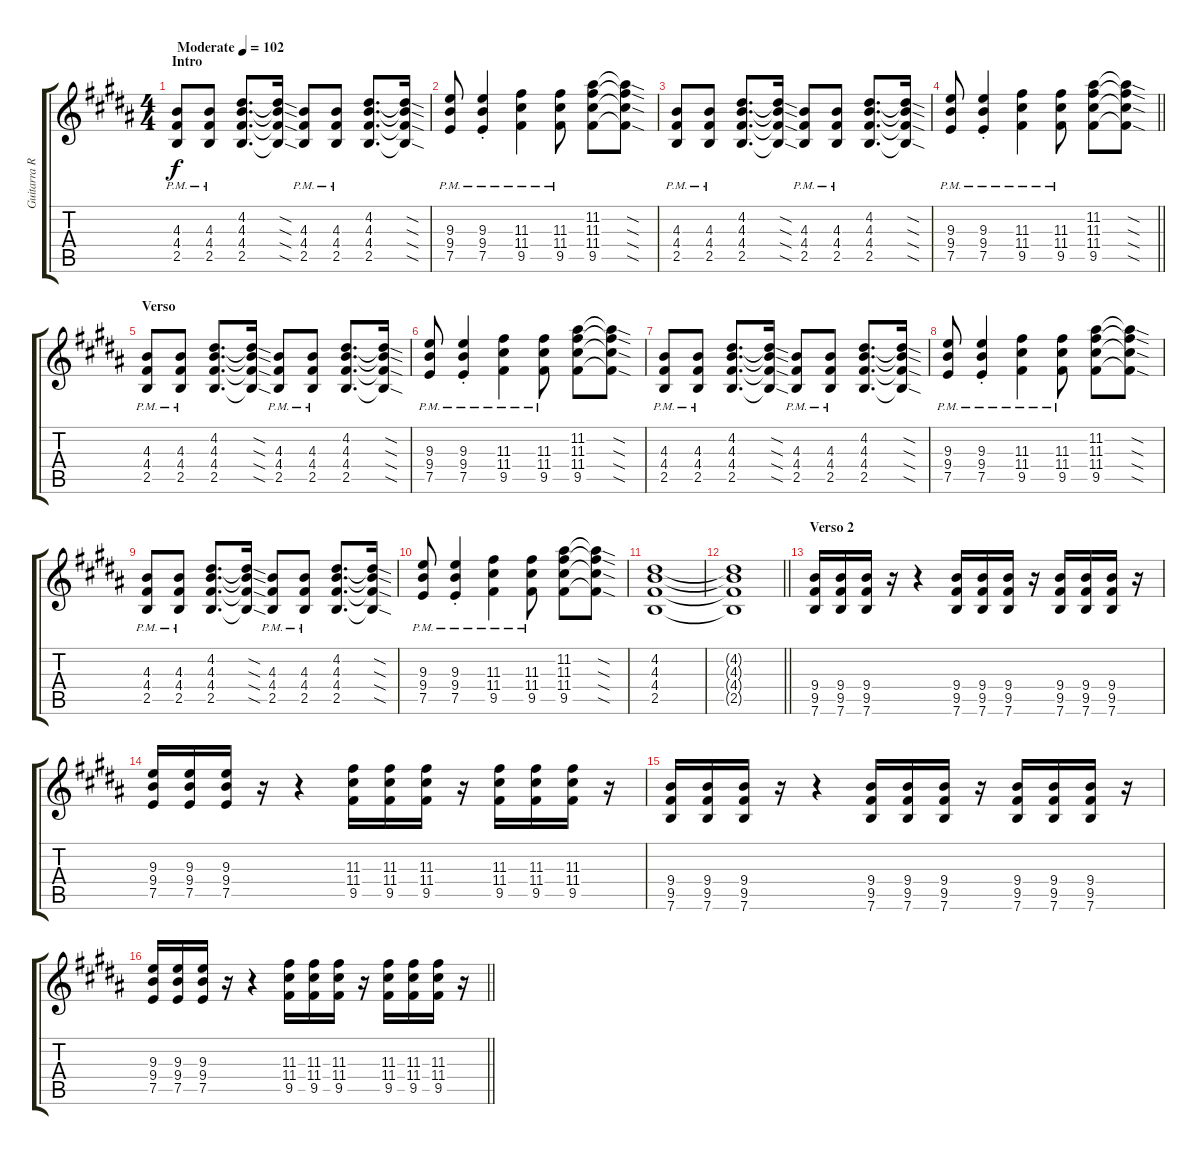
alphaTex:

\track ("Guitarra Ritmica" "Guitarra R") {instrument overdrivenguitar}
\staff {score tabs}
\tuning (E4 B3 G3 D3 A2 E2) {hide}
\ts (4 4)
\section ("" "Intro")
\tempo (102 "Moderate")
\clef g2
\ks b
(4.3{pm} 4.4{pm} 2.5{pm}).8{dy f instrument overdrivenguitar} (4.3{pm} 4.4{pm} 2.5{pm}).8 (4.2 4.3 4.4 2.5).8{d} (4.2{sod t} 4.3{sod t} 4.4{sod t} 2.5{sod t}).16 (4.3{pm} 4.4{pm} 2.5{pm}).8 (4.3{pm} 4.4{pm} 2.5{pm}).8 (4.2 4.3 4.4 2.5).8{d} (4.2{sod t} 4.3{sod t} 4.4{sod t} 2.5{sod t}).16 |
(9.3{pm} 9.4{pm} 7.5{pm}).8 (9.3{pm st} 9.4{pm st} 7.5{pm st}).4 (11.3{pm} 11.4{pm} 9.5{pm}).4 (11.3{pm} 11.4{pm} 9.5{pm}).8 (11.2 11.3 11.4 9.5).8 (11.2{sod t} 11.3{sod t} 11.4{sod t} 9.5{sod t}).8 |
(4.3{pm} 4.4{pm} 2.5{pm}).8 (4.3{pm} 4.4{pm} 2.5{pm}).8 (4.2 4.3 4.4 2.5).8{d} (4.2{sod t} 4.3{sod t} 4.4{sod t} 2.5{sod t}).16 (4.3{pm} 4.4{pm} 2.5{pm}).8 (4.3{pm} 4.4{pm} 2.5{pm}).8 (4.2 4.3 4.4 2.5).8{d} (4.2{sod t} 4.3{sod t} 4.4{sod t} 2.5{sod t}).16 |
\barLineRight lightlight
(9.3{pm} 9.4{pm} 7.5{pm}).8 (9.3{pm st} 9.4{pm st} 7.5{pm st}).4 (11.3{pm} 11.4{pm} 9.5{pm}).4 (11.3{pm} 11.4{pm} 9.5{pm}).8 (11.2 11.3 11.4 9.5).8 (11.2{sod t} 11.3{sod t} 11.4{sod t} 9.5{sod t}).8 |
\section ("" "Verso")
(4.3{pm} 4.4{pm} 2.5{pm}).8 (4.3{pm} 4.4{pm} 2.5{pm}).8 (4.2 4.3 4.4 2.5).8{d} (4.2{sod t} 4.3{sod t} 4.4{sod t} 2.5{sod t}).16 (4.3{pm} 4.4{pm} 2.5{pm}).8 (4.3{pm} 4.4{pm} 2.5{pm}).8 (4.2 4.3 4.4 2.5).8{d} (4.2{sod t} 4.3{sod t} 4.4{sod t} 2.5{sod t}).16 |
(9.3{pm} 9.4{pm} 7.5{pm}).8 (9.3{pm st} 9.4{pm st} 7.5{pm st}).4 (11.3{pm} 11.4{pm} 9.5{pm}).4 (11.3{pm} 11.4{pm} 9.5{pm}).8 (11.2 11.3 11.4 9.5).8 (11.2{sod t} 11.3{sod t} 11.4{sod t} 9.5{sod t}).8 |
(4.3{pm} 4.4{pm} 2.5{pm}).8 (4.3{pm} 4.4{pm} 2.5{pm}).8 (4.2 4.3 4.4 2.5).8{d} (4.2{sod t} 4.3{sod t} 4.4{sod t} 2.5{sod t}).16 (4.3{pm} 4.4{pm} 2.5{pm}).8 (4.3{pm} 4.4{pm} 2.5{pm}).8 (4.2 4.3 4.4 2.5).8{d} (4.2{sod t} 4.3{sod t} 4.4{sod t} 2.5{sod t}).16 |
(9.3{pm} 9.4{pm} 7.5{pm}).8 (9.3{pm st} 9.4{pm st} 7.5{pm st}).4 (11.3{pm} 11.4{pm} 9.5{pm}).4 (11.3{pm} 11.4{pm} 9.5{pm}).8 (11.2 11.3 11.4 9.5).8 (11.2{sod t} 11.3{sod t} 11.4{sod t} 9.5{sod t}).8 |
(4.3{pm} 4.4{pm} 2.5{pm}).8 (4.3{pm} 4.4{pm} 2.5{pm}).8 (4.2 4.3 4.4 2.5).8{d} (4.2{sod t} 4.3{sod t} 4.4{sod t} 2.5{sod t}).16 (4.3{pm} 4.4{pm} 2.5{pm}).8 (4.3{pm} 4.4{pm} 2.5{pm}).8 (4.2 4.3 4.4 2.5).8{d} (4.2{sod t} 4.3{sod t} 4.4{sod t} 2.5{sod t}).16 |
(9.3{pm} 9.4{pm} 7.5{pm}).8 (9.3{pm st} 9.4{pm st} 7.5{pm st}).4 (11.3{pm} 11.4{pm} 9.5{pm}).4 (11.3{pm} 11.4{pm} 9.5{pm}).8 (11.2 11.3 11.4 9.5).8 (11.2{sod t} 11.3{sod t} 11.4{sod t} 9.5{sod t}).8 |
(4.2 4.3 4.4 2.5).1 |
\barLineRight lightlight
(4.2{t} 4.3{t} 4.4{t} 2.5{t}).1 |
\section ("" "Verso 2")
(9.4 9.5 7.6).16 (9.4 9.5 7.6).16 (9.4 9.5 7.6).16 r.16 r.4 (9.4 9.5 7.6).16 (9.4 9.5 7.6).16 (9.4 9.5 7.6).16 r.16 (9.4 9.5 7.6).16 (9.4 9.5 7.6).16 (9.4 9.5 7.6).16 r.16 |
(9.3 9.4 7.5).16 (9.3 9.4 7.5).16 (9.3 9.4 7.5).16 r.16 r.4 (11.3 11.4 9.5).16 (11.3 11.4 9.5).16 (11.3 11.4 9.5).16 r.16 (11.3 11.4 9.5).16 (11.3 11.4 9.5).16 (11.3 11.4 9.5).16 r.16 |
(9.4 9.5 7.6).16 (9.4 9.5 7.6).16 (9.4 9.5 7.6).16 r.16 r.4 (9.4 9.5 7.6).16 (9.4 9.5 7.6).16 (9.4 9.5 7.6).16 r.16 (9.4 9.5 7.6).16 (9.4 9.5 7.6).16 (9.4 9.5 7.6).16 r.16 |
\barLineRight lightlight
(9.3 9.4 7.5).16 (9.3 9.4 7.5).16 (9.3 9.4 7.5).16 r.16 r.4 (11.3 11.4 9.5).16 (11.3 11.4 9.5).16 (11.3 11.4 9.5).16 r.16 (11.3 11.4 9.5).16 (11.3 11.4 9.5).16 (11.3 11.4 9.5).16 r.16
